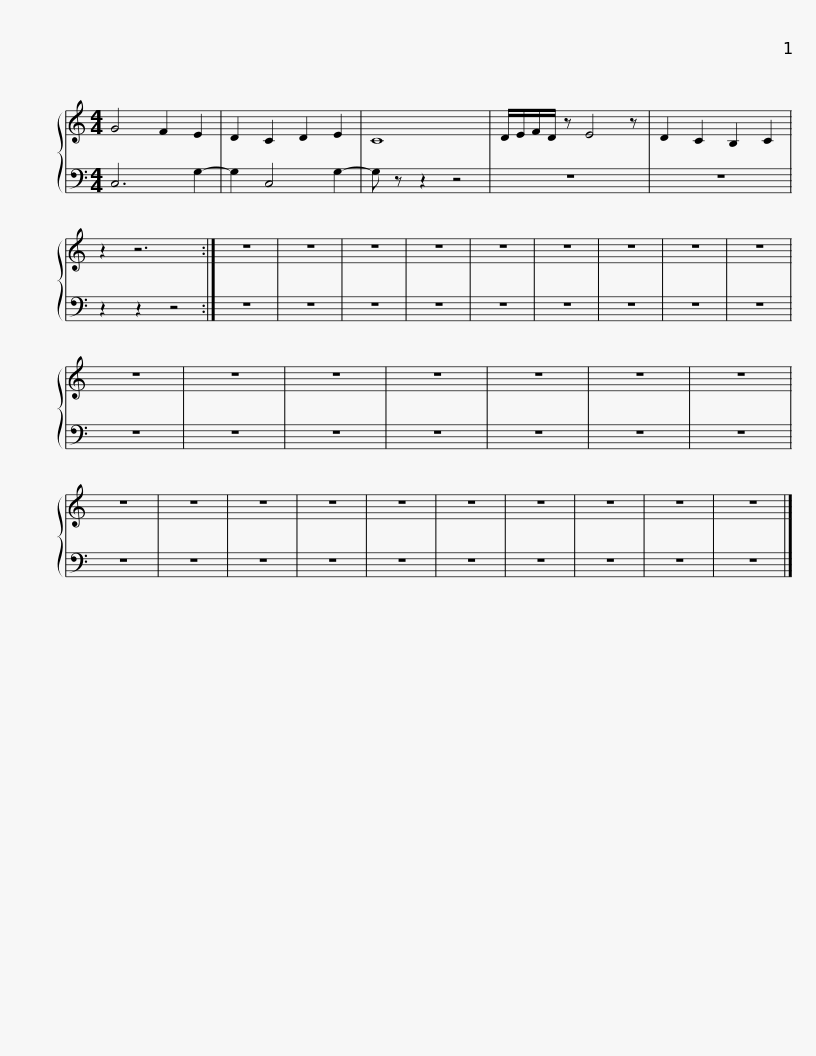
X:1
%%score { 1 | 2 }
L:1/8
M:4/4
I:linebreak $
K:C
V:1 treble
V:2 bass
V:1
 G4 F2 E2 | D2 C2 D2 E2 | C8 | D/E/F/D/ z E4 z | D2 C2 B,2 C2 | %5
 z2 z6 :| z8 | z8 | z8 | z8 | %10
 z8 |$ z8 | z8 | z8 | z8 | %15
 z8 | z8 | z8 | z8 | z8 | %20
 z8 | z8 | z8 | z8 | z8 | %25
 z8 | z8 | z8 | z8 | z8 | %30
 z8 | z8 |] %32
V:2
 C,6 G,2- | G,2 C,4 G,2- | G, z z2 z4 | z8 | z8 | %5
 z2 z2 z4 :| z8 | z8 | z8 | z8 | %10
 z8 |$ z8 | z8 | z8 | z8 | %15
 z8 | z8 | z8 | z8 | z8 | %20
 z8 | z8 | z8 | z8 | z8 | %25
 z8 | z8 | z8 | z8 | z8 | %30
 z8 | z8 |] %32
